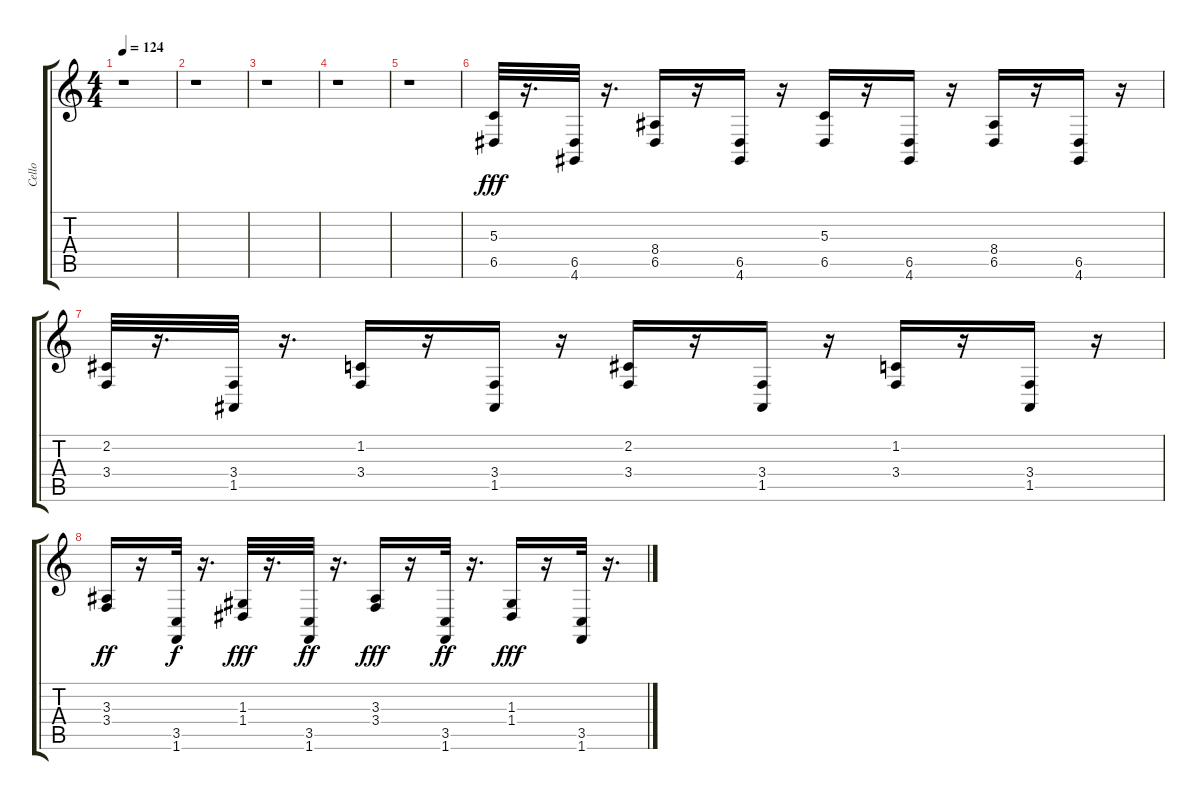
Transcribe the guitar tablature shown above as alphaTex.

\track ("Cello" "Cello") {instrument cello}
\staff {score tabs}
\tuning (E4 B3 G3 D3 A2 E2) {hide}
\ts (4 4)
\tempo 124
\clef g2
\ks c
r.1{dy fff} |
r.1 |
r.1 |
r.1 |
r.1 |
(5.3 6.5).32 r.16{d} (6.5 4.6).32 r.16{d} (8.4 6.5).16 r.16 (6.5 4.6).16 r.16 (5.3 6.5).16 r.16 (6.5 4.6).16 r.16 (8.4 6.5).16 r.16 (6.5 4.6).16 r.16 |
(2.2 3.4).32 r.16{d} (3.4 1.5).32 r.16{d} (1.2 3.4).16 r.16 (3.4 1.5).16 r.16 (2.2 3.4).16 r.16 (3.4 1.5).16 r.16 (1.2 3.4).16 r.16 (3.4 1.5).16 r.16 |
(3.3 3.4).16{dy ff} r.16 (3.5 1.6).32{dy f} r.16{d} (1.3 1.4).32{dy fff} r.16{d} (3.5 1.6).32{dy ff} r.16{d} (3.3 3.4).16{dy fff} r.16 (3.5 1.6).32{dy ff} r.16{d} (1.3 1.4).16{dy fff} r.16 (3.5 1.6).32 r.16{d}
